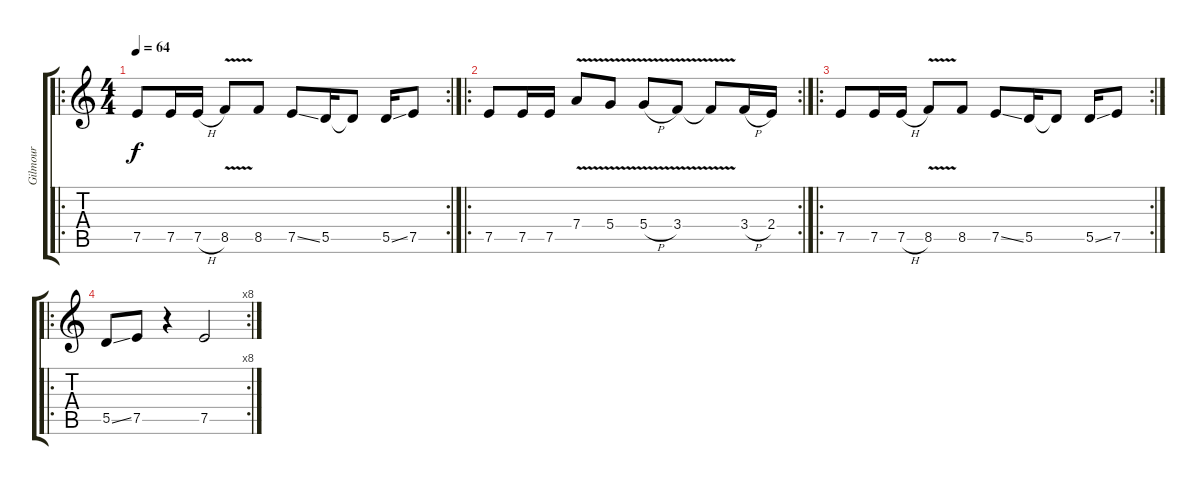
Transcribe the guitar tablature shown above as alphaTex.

\track ("Gilmour" "Gilmour") {instrument electricguitarjazz}
\staff {score tabs}
\tuning (E4 B3 G3 D3 A2 E2) {hide}
\ro
\rc 2
\ts (4 4)
\tempo 64
\clef g2
\ks c
7.5.8{dy f} 7.5.16 7.5{h}.16 8.5{v}.8 8.5.8 7.5{ss}.8 5.5.16 5.5{t}.8 5.5{ss}.16 7.5.8 |
\ro
\rc 2
7.5.8 7.5.16 7.5.16 7.4{v}.8 5.4{v}.8 5.4{v h}.8 3.4{v}.8 3.4{t}.8 3.4{h}.16 2.4.16 |
\ro
\rc 2
7.5.8 7.5.16 7.5{h}.16 8.5{v}.8 8.5.8 7.5{ss}.8 5.5.16 5.5{t}.8 5.5{ss}.16 7.5.8 |
\ro
\rc 8
5.5{ss}.8 7.5.8 r.4 7.5.2
